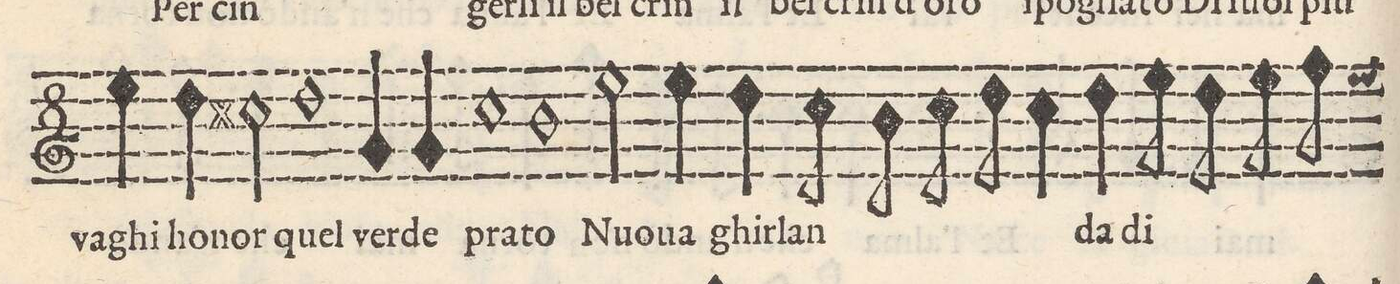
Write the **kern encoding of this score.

**kern	**text
*I"Canto	*
*clefG2	*
*k[]	*
*M2/1	*
4ee\	va-
4dd\	-ghi ho-
2cc#X\	-nor
1dd\	quel
=24-	=24-
4g/	ver-
4g/	-de
1ccny	pra-
=25-	=25-
1b	-to
2ee\	Nuo-
4ee\	-ua
4dd\	ghir-
=26-	=26-
8cc\	-lan-
8b\	.
8cc\	.
8dd\	.
4cc\	.
4dd\	-da
8ee\	di
8dd\	.
8ee\	.
8ff\	.
*-	*-
